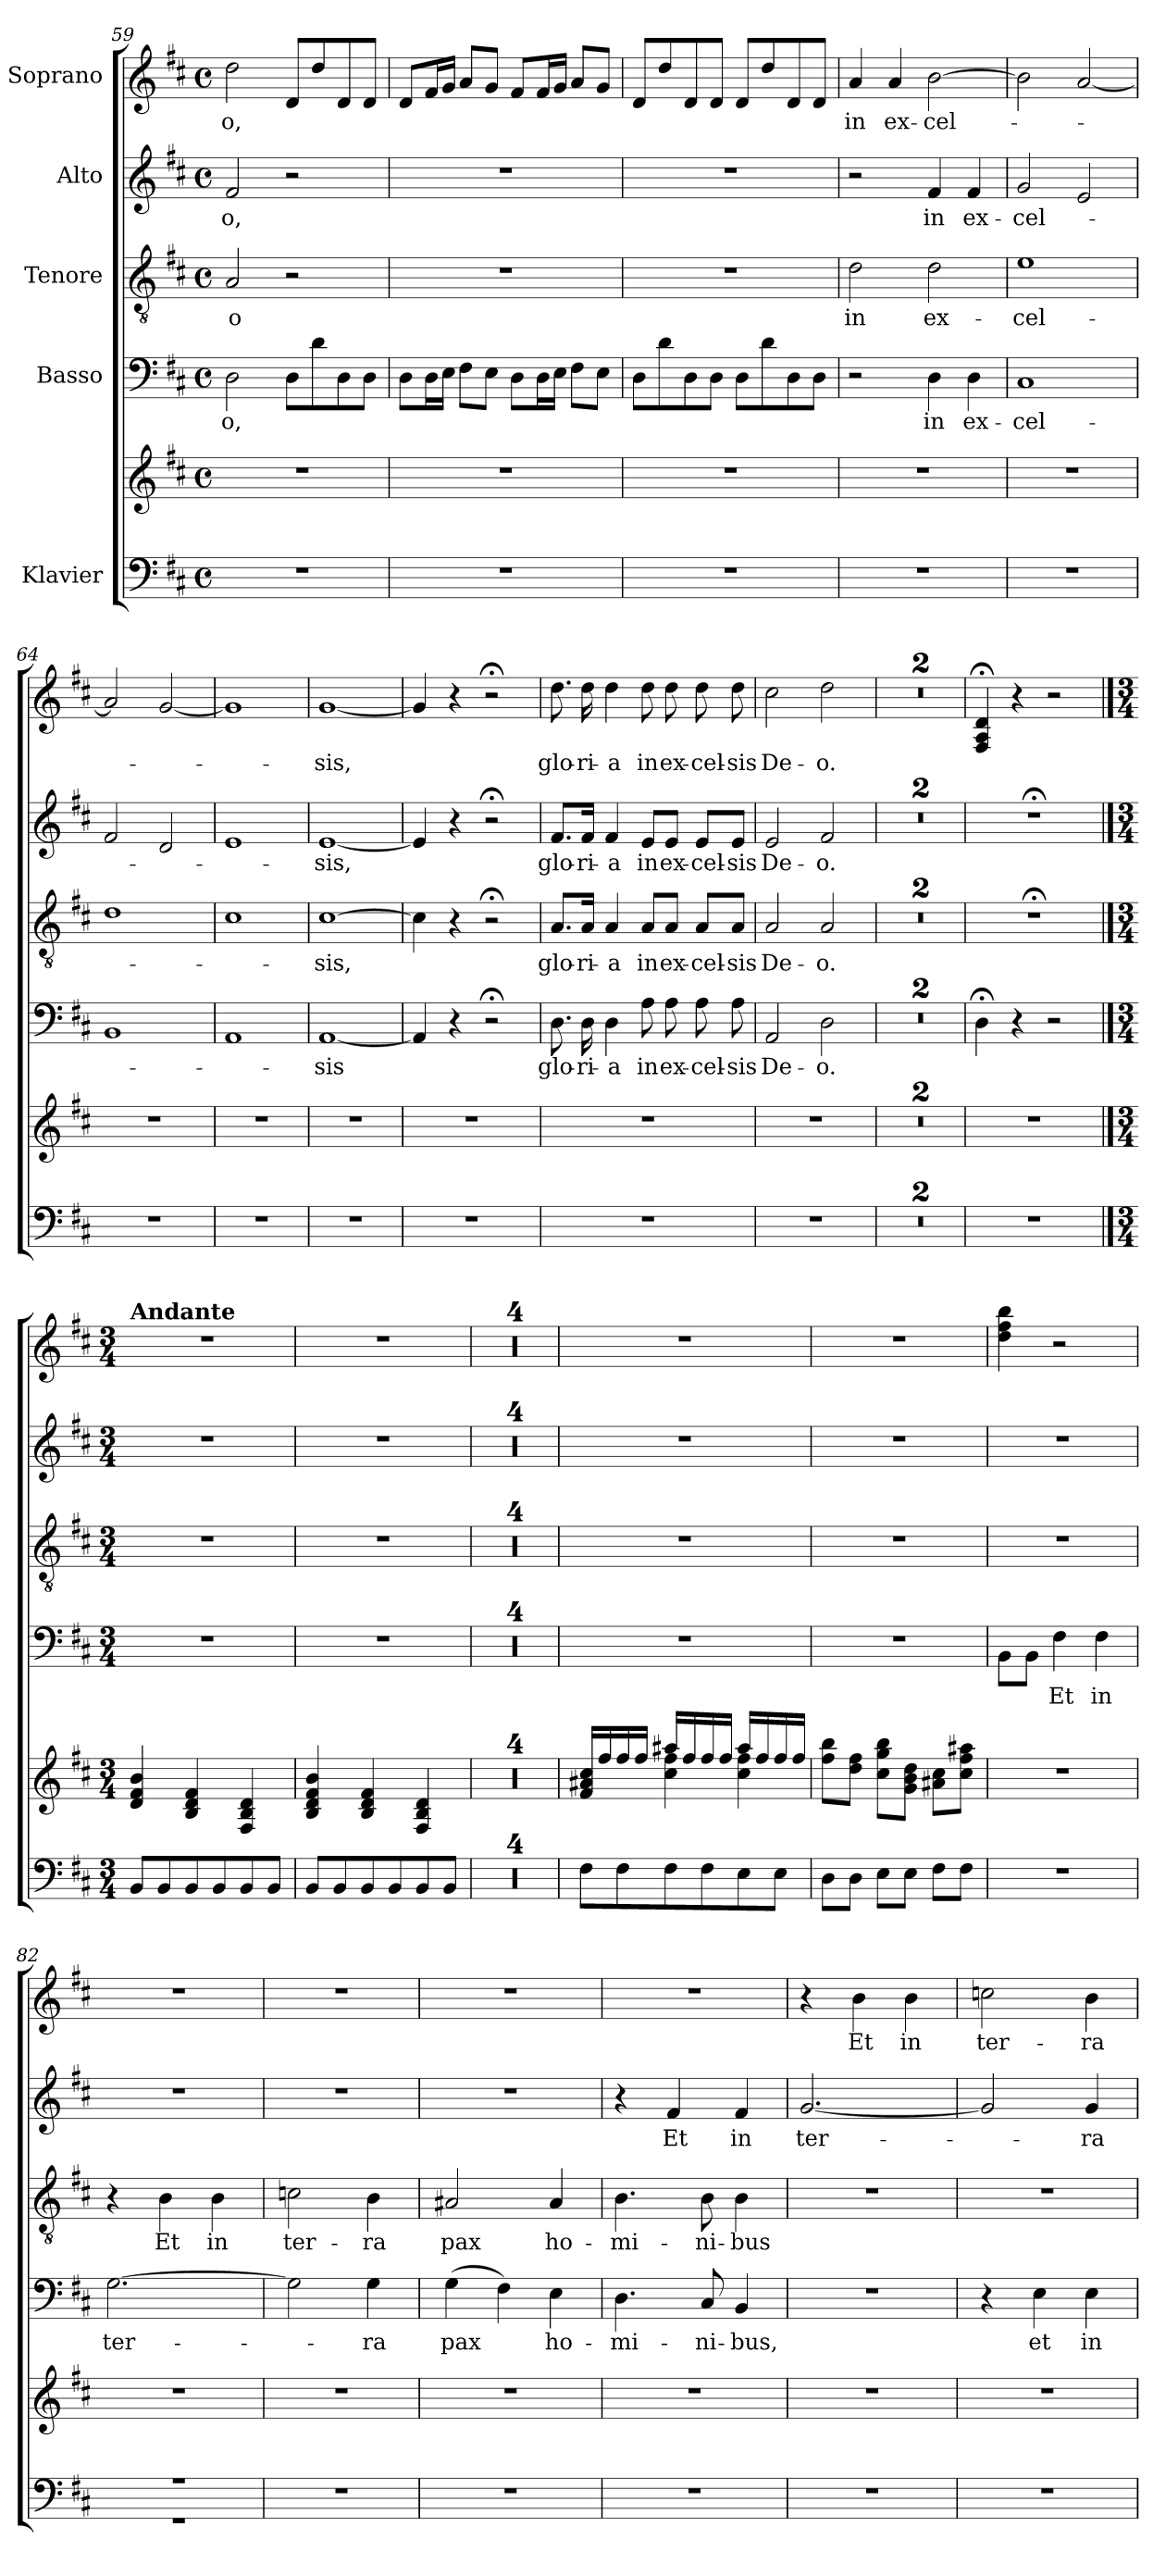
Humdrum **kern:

**kern	**kern	**kern	**text	**kern	**text	**kern	**text	**kern	**text
*part5	*part5	*part4	*part4	*part3	*part3	*part2	*part2	*part1	*part1
*staff6	*staff5	*staff4	*staff4	*staff3	*staff3	*staff2	*staff2	*staff1	*staff1
*I"Klavier	*	*I"Basso	*	*I"Tenore	*	*I"Alto	*	*I"Soprano	*
*clefF4	*clefG2	*clefF4	*	*clefGv2	*	*clefG2	*	*clefG2	*
*k[f#c#]	*k[f#c#]	*k[f#c#]	*	*k[f#c#]	*	*k[f#c#]	*	*k[f#c#]	*
*M4/4	*M4/4	*M4/4	*	*M4/4	*	*M4/4	*	*M4/4	*
*met(c)	*met(c)	*met(c)	*	*met(c)	*	*met(c)	*	*met(c)	*
=59	=59	=59	=59	=59	=59	=59	=59	=59	=59
!	!	!	!LO:LY:b	!	!LO:LY:b	!	!LO:LY:b	!	!LO:LY:b
1r	1r	2D\	-o,	2A/	-o	2f#/	-o,	2dd\	-o,
.	.	8D\L	.	2r	.	2r	.	8d/L	.
.	.	8d\	.	.	.	.	.	8dd/	.
.	.	8D\	.	.	.	.	.	8d/	.
.	.	8D\J	.	.	.	.	.	8d/J	.
=60	=60	=60	=60	=60	=60	=60	=60	=60	=60
1r	1r	8D\L	.	1r	.	1r	.	8d/L	.
.	.	16D\L	.	.	.	.	.	16f#/L	.
.	.	16E\JJ	.	.	.	.	.	16g/JJ	.
.	.	8F#\L	.	.	.	.	.	8a/L	.
.	.	8E\J	.	.	.	.	.	8g/J	.
.	.	8D\L	.	.	.	.	.	8f#/L	.
.	.	16D\L	.	.	.	.	.	16f#/L	.
.	.	16E\JJ	.	.	.	.	.	16g/JJ	.
.	.	8F#\L	.	.	.	.	.	8a/L	.
.	.	8E\J	.	.	.	.	.	8g/J	.
=61	=61	=61	=61	=61	=61	=61	=61	=61	=61
1r	1r	8D\L	.	1r	.	1r	.	8d/L	.
.	.	8d\	.	.	.	.	.	8dd/	.
.	.	8D\	.	.	.	.	.	8d/	.
.	.	8D\J	.	.	.	.	.	8d/J	.
.	.	8D\L	.	.	.	.	.	8d/L	.
.	.	8d\	.	.	.	.	.	8dd/	.
.	.	8D\	.	.	.	.	.	8d/	.
.	.	8D\J	.	.	.	.	.	8d/J	.
=62	=62	=62	=62	=62	=62	=62	=62	=62	=62
!	!	!	!	!	!LO:LY:b	!	!	!	!LO:LY:b
1r	1r	2r	.	2d\	in	2r	.	4a/	in
!	!	!	!	!	!	!	!	!	!LO:LY:b
.	.	.	.	.	.	.	.	4a/	ex-
!	!	!	!LO:LY:b	!	!LO:LY:b	!	!LO:LY:b	!	!LO:LY:b
.	.	4D\	in	2d\	ex-	4f#/	in	[2b\	-cel-
!	!	!	!LO:LY:b	!	!	!	!LO:LY:b	!	!
.	.	4D\	ex-	.	.	4f#/	ex-	.	.
=63	=63	=63	=63	=63	=63	=63	=63	=63	=63
!	!	!	!LO:LY:b	!	!LO:LY:b	!	!LO:LY:b	!	!
1r	1r	1C#	-cel-	1e	-cel-	2g/	-cel-	2b\]	.
.	.	.	.	.	.	2e/	.	[2a/	.
=64	=64	=64	=64	=64	=64	=64	=64	=64	=64
1r	1r	1BB	.	1d	.	2f#/	.	2a/]	.
.	.	.	.	.	.	2d/	.	[2g/	.
!!LO:LB:g=z
=65	=65	=65	=65	=65	=65	=65	=65	=65	=65
1r	1r	1AA	.	1c#	.	1e	.	1g]	.
=66	=66	=66	=66	=66	=66	=66	=66	=66	=66
!	!	!	!LO:LY:b	!	!LO:LY:b	!	!LO:LY:b	!	!LO:LY:b
1r	1r	[1AA	-sis	[1c#	-sis,	[1e	sis,	[1g	sis,
=67	=67	=67	=67	=67	=67	=67	=67	=67	=67
1r	1r	4AA/]	.	4c#\]	.	4e/]	.	4g/]	.
.	.	4r	.	4r	.	4r	.	4r	.
.	.	2r;<	.	2r;<	.	2r;<	.	2r;<	.
=68	=68	=68	=68	=68	=68	=68	=68	=68	=68
!	!	!	!LO:LY:b	!	!LO:LY:b	!	!LO:LY:b	!	!LO:LY:b
1r	1r	8.D\	glo-	8.A/L	glo-	8.f#/L	glo-	8.dd\	glo-
!	!	!	!LO:LY:b	!	!LO:LY:b	!	!LO:LY:b	!	!LO:LY:b
.	.	16D\	-ri-	16A/Jk	-ri-	16f#/Jk	-ri-	16dd\	-ri-
!	!	!	!LO:LY:b	!	!LO:LY:b	!	!LO:LY:b	!	!LO:LY:b
.	.	4D\	-a	4A/	-a	4f#/	-a	4dd\	-a
!	!	!	!LO:LY:b	!	!LO:LY:b	!	!LO:LY:b	!	!LO:LY:b
.	.	8A\	in	8A/L	in	8e/L	in	8dd\	in
!	!	!	!LO:LY:b	!	!LO:LY:b	!	!LO:LY:b	!	!LO:LY:b
.	.	8A\	ex-	8A/J	ex-	8e/J	ex-	8dd\	ex-
!	!	!	!LO:LY:b	!	!LO:LY:b	!	!LO:LY:b	!	!LO:LY:b
.	.	8A\	-cel-	8A/L	-cel-	8e/L	-cel-	8dd\	-cel-
!	!	!	!LO:LY:b	!	!LO:LY:b	!	!LO:LY:b	!	!LO:LY:b
.	.	8A\	-sis	8A/J	-sis	8e/J	-sis	8dd\	-sis
=69	=69	=69	=69	=69	=69	=69	=69	=69	=69
!	!	!	!LO:LY:b	!	!LO:LY:b	!	!LO:LY:b	!	!LO:LY:b
1r	1r	2AA/	De-	2A/	De-	2e/	De-	2cc#\	De-
!	!	!	!LO:LY:b	!	!LO:LY:b	!	!LO:LY:b	!	!LO:LY:b
.	.	2D\	-o.	2A/	-o.	2f#/	-o.	2dd\	-o.
=70	=70	=70	=70	=70	=70	=70	=70	=70	=70
1r	1r	1r	.	1r	.	1r	.	1r	.
=71	=71	=71	=71	=71	=71	=71	=71	=71	=71
1r	1r	1r	.	1r	.	1r	.	1r	.
=72	=72	=72	=72	=72	=72	=72	=72	=72	=72
1r	1r	4D;<\	.	1r;<	.	1r;<	.	4F#/;< 4A/;< 4d/;<	.
.	.	4r	.	.	.	.	.	4r	.
.	.	2r	.	.	.	.	.	2r	.
!!LO:PB:g=z
==73	==73	==73	==73	==73	==73	==73	==73	==73	==73
*M3/4	*M3/4	*M3/4	*	*M3/4	*	*M3/4	*	*M3/4	*
!	!	!	!	!	!	!	!	!LO:TX:a:B:t=Andante	!
8BB/L	4d/ 4f#/ 4b/	2.r	.	2.r	.	2.r	.	2.r	.
8BB/	.	.	.	.	.	.	.	.	.
8BB/	4B/ 4d/ 4f#/	.	.	.	.	.	.	.	.
8BB/	.	.	.	.	.	.	.	.	.
8BB/	4F#/ 4B/ 4d/	.	.	.	.	.	.	.	.
8BB/J	.	.	.	.	.	.	.	.	.
=74	=74	=74	=74	=74	=74	=74	=74	=74	=74
8BB/L	4B/ 4d/ 4f#/ 4b/	2.r	.	2.r	.	2.r	.	2.r	.
8BB/	.	.	.	.	.	.	.	.	.
8BB/	4B/ 4d/ 4f#/	.	.	.	.	.	.	.	.
8BB/	.	.	.	.	.	.	.	.	.
8BB/	4F#/ 4B/ 4d/	.	.	.	.	.	.	.	.
8BB/J	.	.	.	.	.	.	.	.	.
=75	=75	=75	=75	=75	=75	=75	=75	=75	=75
2.r	2.r	2.r	.	2.r	.	2.r	.	2.r	.
=76	=76	=76	=76	=76	=76	=76	=76	=76	=76
2.r	2.r	2.r	.	2.r	.	2.r	.	2.r	.
=77	=77	=77	=77	=77	=77	=77	=77	=77	=77
2.r	2.r	2.r	.	2.r	.	2.r	.	2.r	.
=78	=78	=78	=78	=78	=78	=78	=78	=78	=78
2.r	2.r	2.r	.	2.r	.	2.r	.	2.r	.
=79	=79	=79	=79	=79	=79	=79	=79	=79	=79
*	*^	*	*	*	*	*	*	*	*
8F#\L	16f#/ 16a#X/ 16cc#/LL	4ryy	2.r	.	2.r	.	2.r	.	2.r	.
.	16ff#/	.	.	.	.	.	.	.	.	.
8F#\	16ff#/	.	.	.	.	.	.	.	.	.
.	16ff#/JJ	.	.	.	.	.	.	.	.	.
8F#\	16aa#X/LL	4cc#\ 4ff#\	.	.	.	.	.	.	.	.
.	16ff#/	.	.	.	.	.	.	.	.	.
8F#\	16ff#/	.	.	.	.	.	.	.	.	.
.	16ff#/JJ	.	.	.	.	.	.	.	.	.
8E\	16aa#/LL	4cc#\ 4ff#\	.	.	.	.	.	.	.	.
.	16ff#/	.	.	.	.	.	.	.	.	.
8E\J	16ff#/	.	.	.	.	.	.	.	.	.
.	16ff#/JJ	.	.	.	.	.	.	.	.	.
*	*v	*v	*	*	*	*	*	*	*	*
=80	=80	=80	=80	=80	=80	=80	=80	=80	=80
8D\L	8ff#\ 8bb\L	2.r	.	2.r	.	2.r	.	2.r	.
8D\J	8dd\ 8ff#\J	.	.	.	.	.	.	.	.
8E\L	8cc#\ 8gg\ 8bb\L	.	.	.	.	.	.	.	.
8E\J	8g\ 8b\ 8dd\J	.	.	.	.	.	.	.	.
8F#\L	8a#X\ 8cc#\L	.	.	.	.	.	.	.	.
8F#\J	8cc#\ 8ff#\ 8aa#X\J	.	.	.	.	.	.	.	.
!!LO:LB:g=z
=81	=81	=81	=81	=81	=81	=81	=81	=81	=81
2.r	2.r	8BB\L	.	2.r	.	2.r	.	4dd\ 4ff#\ 4bb\	.
.	.	8BB\J	.	.	.	.	.	.	.
!	!	!	!LO:LY:b	!	!	!	!	!	!
.	.	4F#\	Et	.	.	.	.	2r	.
!	!	!	!LO:LY:b	!	!	!	!	!	!
.	.	4F#\	in	.	.	.	.	.	.
=82	=82	=82	=82	=82	=82	=82	=82	=82	=82
*^	*	*	*	*	*	*	*	*	*
!	!	!	!	!LO:LY:b	!	!	!	!	!	!
2.r	2.r	2.r	[2.G\	ter-	4r	.	2.r	.	2.r	.
!	!	!	!	!	!	!LO:LY:b	!	!	!	!
.	.	.	.	.	4B\	Et	.	.	.	.
!	!	!	!	!	!	!LO:LY:b	!	!	!	!
.	.	.	.	.	4B\	in	.	.	.	.
*v	*v	*	*	*	*	*	*	*	*	*
=83	=83	=83	=83	=83	=83	=83	=83	=83	=83
!	!	!	!	!	!LO:LY:b	!	!	!	!
2.r	2.r	2G\]	.	2cn\	ter-	2.r	.	2.r	.
!	!	!	!LO:LY:b	!	!LO:LY:b	!	!	!	!
.	.	4G\	-ra	4B\	-ra	.	.	.	.
=84	=84	=84	=84	=84	=84	=84	=84	=84	=84
!	!	!	!LO:LY:b	!	!LO:LY:b	!	!	!	!
2.r	2.r	(4G\	pax	2A#X/	pax	2.r	.	2.r	.
.	.	4F#\)	.	.	.	.	.	.	.
!	!	!	!LO:LY:b	!	!LO:LY:b	!	!	!	!
.	.	4E\	ho-	4A#/	ho-	.	.	.	.
=85	=85	=85	=85	=85	=85	=85	=85	=85	=85
!	!	!	!LO:LY:b	!	!LO:LY:b	!	!	!	!
2.r	2.r	4.D\	-mi-	4.B\	-mi-	4r	.	2.r	.
!	!	!	!	!	!	!	!LO:LY:b	!	!
.	.	.	.	.	.	4f#/	Et	.	.
!	!	!	!LO:LY:b	!	!LO:LY:b	!	!	!	!
.	.	8C#/	-ni-	8B\	-ni-	.	.	.	.
!	!	!	!LO:LY:b	!	!LO:LY:b	!	!LO:LY:b	!	!
.	.	4BB/	-bus,	4B\	-bus	4f#/	in	.	.
=86	=86	=86	=86	=86	=86	=86	=86	=86	=86
!	!	!	!	!	!	!	!LO:LY:b	!	!
2.r	2.r	2.r	.	2.r	.	[2.g/	ter-	4r	.
!	!	!	!	!	!	!	!	!	!LO:LY:b
.	.	.	.	.	.	.	.	4b\	Et
!	!	!	!	!	!	!	!	!	!LO:LY:b
.	.	.	.	.	.	.	.	4b\	in
=87	=87	=87	=87	=87	=87	=87	=87	=87	=87
!	!	!	!	!	!	!	!	!	!LO:LY:b
2.r	2.r	4r	.	2.r	.	2g/]	.	2ccn\	ter-
!	!	!	!LO:LY:b	!	!	!	!	!	!
.	.	4E\	et	.	.	.	.	.	.
!	!	!	!LO:LY:b	!	!	!	!LO:LY:b	!	!LO:LY:b
.	.	4E\	in	.	.	4g/	-ra	4b\	-ra
=	=	=	=	=	=	=	=	=	=
*-	*-	*-	*-	*-	*-	*-	*-	*-	*-
